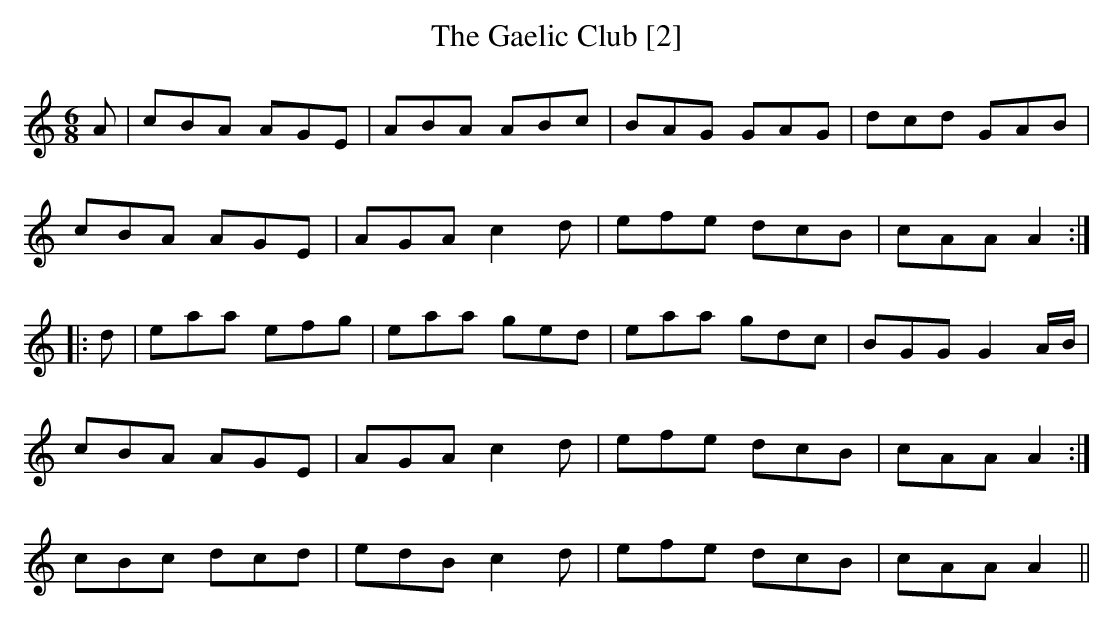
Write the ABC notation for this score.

X:1
T:Gaelic Club [2], The
M:6/8
L:1/8
K:C
A|cBA AGE|ABA ABc|BAG GAG|dcd GAB|
cBA AGE|AGA c2 d|efe dcB|cAA A2 :|
|:d|eaa efg|eaa ged|eaa gdc|BGG G2 A/2B/2|
1cBA AGE|AGA c2 d|efe dcB|cAA A2:|
2cBc dcd|edB c2 d|efe dcB|cAA A2||
